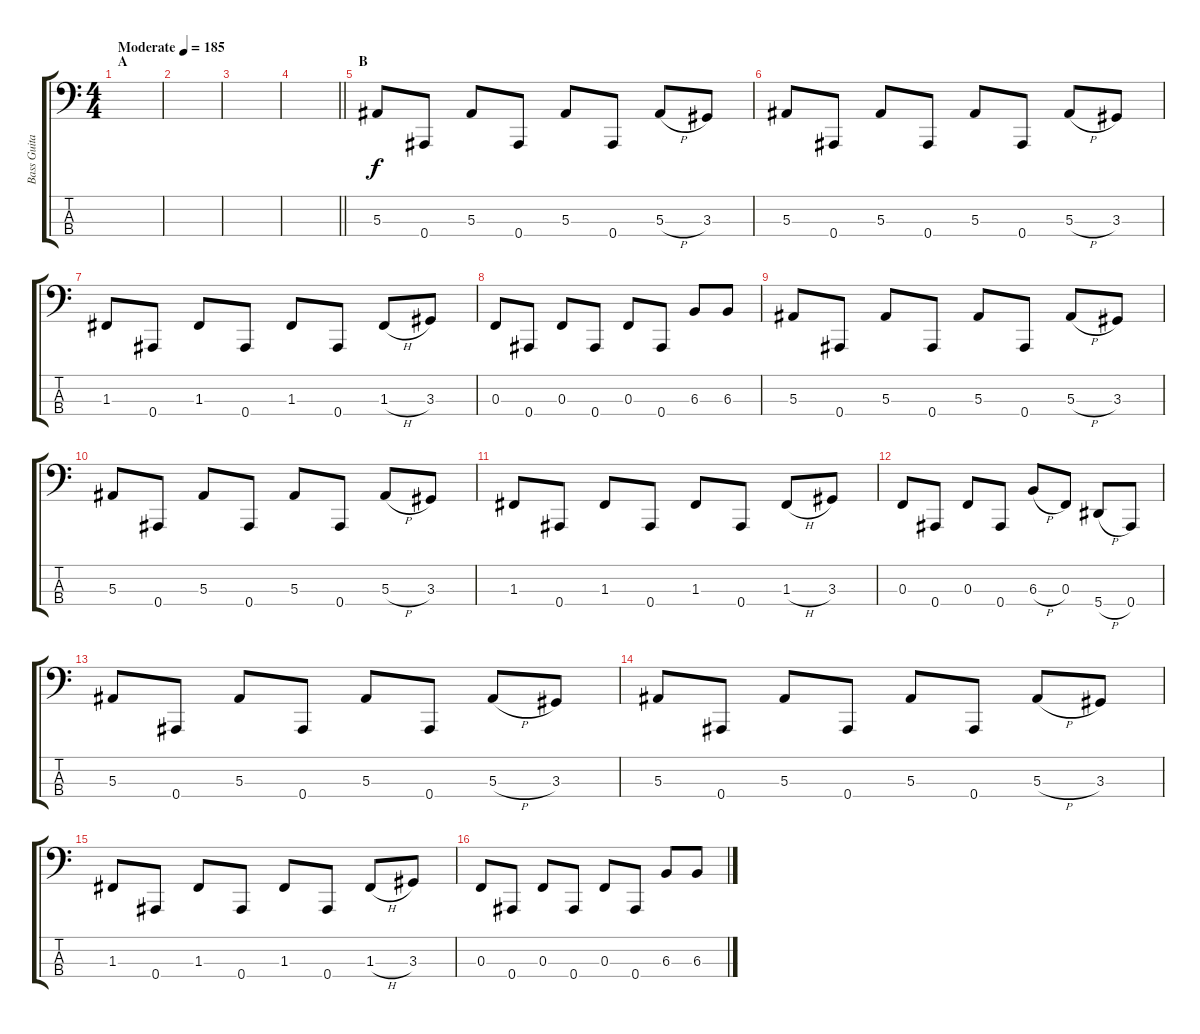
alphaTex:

\track ("Bass Guitar: John Kis Gyevi" "Bass Guita") {instrument electricbasspick}
\staff {score tabs}
\tuning (Eb2 Bb1 F1 Bb0) {hide}
\ts (4 4)
\section ("" "A")
\tempo (185 "Moderate")
\clef f4
\ks c
|
|
|
\barLineRight lightlight
|
\section ("" "B")
5.3.8 0.4.8 5.3.8 0.4.8 5.3.8 0.4.8 5.3{h}.8 3.3.8 |
5.3.8 0.4.8 5.3.8 0.4.8 5.3.8 0.4.8 5.3{h}.8 3.3.8 |
1.3.8 0.4.8 1.3.8 0.4.8 1.3.8 0.4.8 1.3{h}.8 3.3.8 |
0.3.8 0.4.8 0.3.8 0.4.8 0.3.8 0.4.8 6.3.8 6.3.8 |
5.3.8 0.4.8 5.3.8 0.4.8 5.3.8 0.4.8 5.3{h}.8 3.3.8 |
5.3.8 0.4.8 5.3.8 0.4.8 5.3.8 0.4.8 5.3{h}.8 3.3.8 |
1.3.8 0.4.8 1.3.8 0.4.8 1.3.8 0.4.8 1.3{h}.8 3.3.8 |
0.3.8 0.4.8 0.3.8 0.4.8 6.3{h}.8 0.3.8 5.4{h}.8 0.4.8 |
5.3.8 0.4.8 5.3.8 0.4.8 5.3.8 0.4.8 5.3{h}.8 3.3.8 |
5.3.8 0.4.8 5.3.8 0.4.8 5.3.8 0.4.8 5.3{h}.8 3.3.8 |
1.3.8 0.4.8 1.3.8 0.4.8 1.3.8 0.4.8 1.3{h}.8 3.3.8 |
0.3.8 0.4.8 0.3.8 0.4.8 0.3.8 0.4.8 6.3.8 6.3.8
